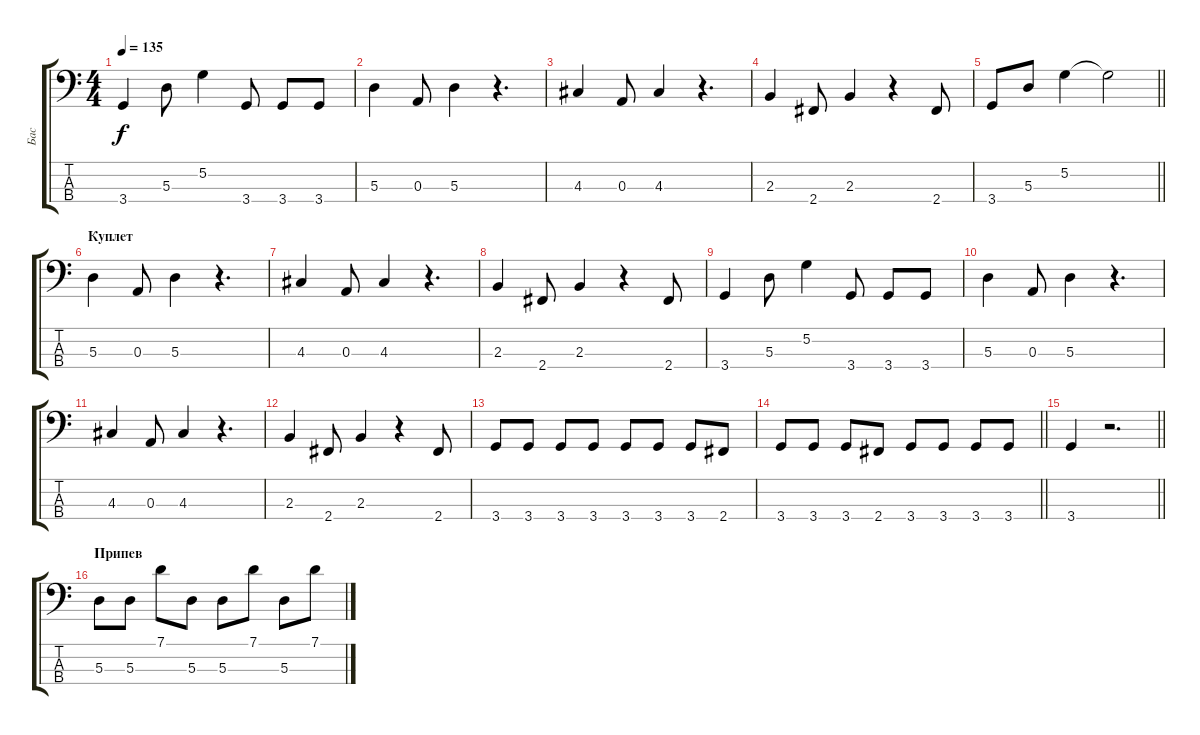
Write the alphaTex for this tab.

\track ("Бас" "Бас") {instrument electricbassfinger}
\staff {score tabs}
\tuning (G2 D2 A1 E1) {hide}
\ts (4 4)
\tempo 135
\clef f4
\ks c
3.4.4{dy f} 5.3.8 5.2.4 3.4.8 3.4.8 3.4.8 |
5.3.4 0.3.8 5.3.4 r.4{d} |
4.3.4 0.3.8 4.3.4 r.4{d} |
2.3.4 2.4.8 2.3.4 r.4 2.4.8 |
\barLineRight lightlight
3.4.8 5.3.8 5.2.4 5.2{t}.2 |
\section ("" "Куплет")
5.3.4 0.3.8 5.3.4 r.4{d} |
4.3.4 0.3.8 4.3.4 r.4{d} |
2.3.4 2.4.8 2.3.4 r.4 2.4.8 |
3.4.4 5.3.8 5.2.4 3.4.8 3.4.8 3.4.8 |
5.3.4 0.3.8 5.3.4 r.4{d} |
4.3.4 0.3.8 4.3.4 r.4{d} |
2.3.4 2.4.8 2.3.4 r.4 2.4.8 |
3.4.8 3.4.8 3.4.8 3.4.8 3.4.8 3.4.8 3.4.8 2.4.8 |
\barLineRight lightlight
3.4.8 3.4.8 3.4.8 2.4.8 3.4.8 3.4.8 3.4.8 3.4.8 |
\barLineRight lightlight
3.4.4 r.2{d} |
\section ("" "Припев")
5.3.8 5.3.8 7.1.8 5.3.8 5.3.8 7.1.8 5.3.8 7.1.8
